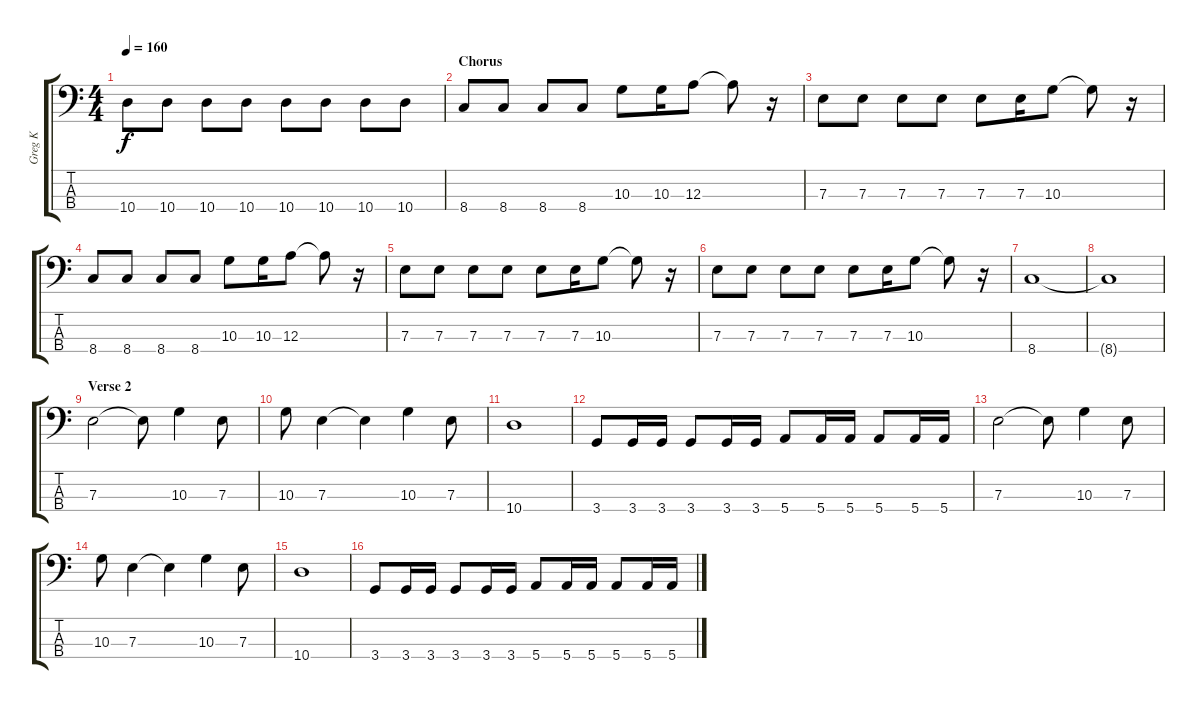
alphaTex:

\track ("Greg K" "Greg K") {instrument electricbasspick}
\staff {score tabs}
\tuning (G2 D2 A1 E1) {hide}
\ts (4 4)
\tempo 160
\clef f4
\ks c
10.4.8{dy f} 10.4.8 10.4.8 10.4.8 10.4.8 10.4.8 10.4.8 10.4.8 |
\section ("" "Chorus")
8.4.8 8.4.8 8.4.8 8.4.8 10.3.8 10.3.16 12.3.8 12.3{t}.8 r.16 |
7.3.8 7.3.8 7.3.8 7.3.8 7.3.8 7.3.16 10.3.8 10.3{t}.8 r.16 |
8.4.8 8.4.8 8.4.8 8.4.8 10.3.8 10.3.16 12.3.8 12.3{t}.8 r.16 |
7.3.8 7.3.8 7.3.8 7.3.8 7.3.8 7.3.16 10.3.8 10.3{t}.8 r.16 |
7.3.8 7.3.8 7.3.8 7.3.8 7.3.8 7.3.16 10.3.8 10.3{t}.8 r.16 |
8.4.1 |
8.4{t}.1 |
\section ("" "Verse 2")
7.3.2 7.3{t}.8 10.3.4 7.3.8 |
10.3.8 7.3.4 7.3{t}.4 10.3.4 7.3.8 |
10.4.1 |
3.4.8 3.4.16 3.4.16 3.4.8 3.4.16 3.4.16 5.4.8 5.4.16 5.4.16 5.4.8 5.4.16 5.4.16 |
7.3.2 7.3{t}.8 10.3.4 7.3.8 |
10.3.8 7.3.4 7.3{t}.4 10.3.4 7.3.8 |
10.4.1 |
3.4.8 3.4.16 3.4.16 3.4.8 3.4.16 3.4.16 5.4.8 5.4.16 5.4.16 5.4.8 5.4.16 5.4.16
